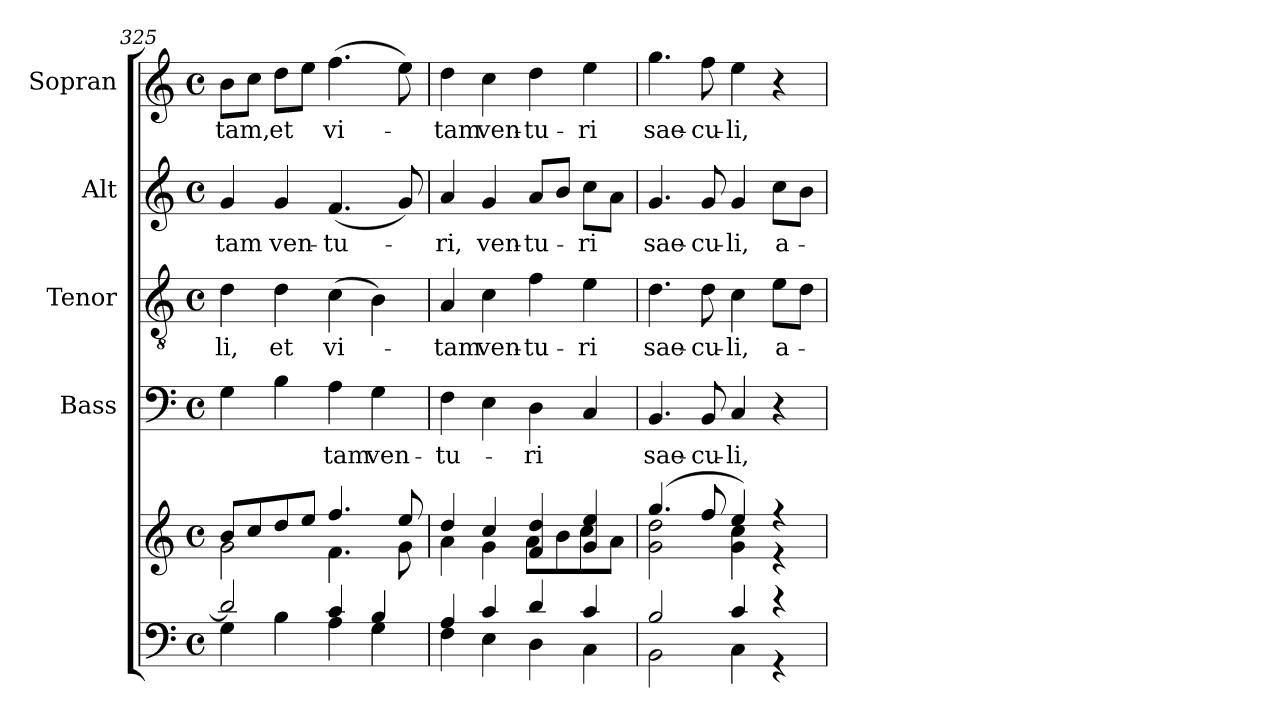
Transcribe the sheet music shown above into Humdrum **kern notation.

**kern	**kern	**kern	**text	**kern	**text	**kern	**text	**kern	**text
*part5	*part5	*part4	*part4	*part3	*part3	*part2	*part2	*part1	*part1
*staff6	*staff5	*staff4	*staff4	*staff3	*staff3	*staff2	*staff2	*staff1	*staff1
*	*	*I"Bass	*	*I"Tenor	*	*I"Alt	*	*I"Sopran	*
*	*	*I'B.	*	*I'T.	*	*I'A.	*	*I'S.	*
!!LO:PB:g=z
*clefF4	*clefG2	*clefF4	*	*clefGv2	*	*clefG2	*	*clefG2	*
*k[]	*k[]	*k[]	*	*k[]	*	*k[]	*	*k[]	*
*C:	*C:	*C:	*	*C:	*	*C:	*	*C:	*
*M4/4	*M4/4	*M4/4	*	*M4/4	*	*M4/4	*	*M4/4	*
*met(c)	*met(c)	*met(c)	*	*met(c)	*	*met(c)	*	*met(c)	*
=325	=325	=325	=325	=325	=325	=325	=325	=325	=325
*^	*^	*	*	*	*	*	*	*	*
!	!	!	!	!	!	!	!LO:LY:b	!	!LO:LY:b	!	!LO:LY:b
2d/]	4G\	8b/L	2g\	4G\	.	4d\	-li,	4g/	-tam	8b\L	-tam,
.	.	8cc/	.	.	.	.	.	.	.	8cc\J	.
!	!	!	!	!	!	!	!LO:LY:b	!	!LO:LY:b	!	!LO:LY:b
.	4B\	8dd/	.	4B\	.	4d\	et	4g/	ven-	8dd\L	et
.	.	8ee/J	.	.	.	.	.	.	.	8ee\J	.
!	!	!	!	!	!LO:LY:b	!	!LO:LY:b	!	!LO:LY:b	!	!LO:LY:b
4c/	4A\	4.ff/	4.f\	4A\	-tam	(>4c\	vi-	(<4.f/	-tu-	(>4.ff\	vi-
!	!	!	!	!	!LO:LY:b	!	!	!	!	!	!
4B/	4G\	.	.	4G\	ven-	4B\)	.	.	.	.	.
.	.	8ee/	8g\	.	.	.	.	8g/)	.	8ee\)	.
=326	=326	=326	=326	=326	=326	=326	=326	=326	=326	=326	=326
!	!	!	!	!	!LO:LY:b	!	!LO:LY:b	!	!LO:LY:b	!	!LO:LY:b
4A/	4F\	4dd/	4a\	4F\	-tu-	4A/	-tam	4a/	-ri,	4dd\	-tam
!	!	!	!	!	!	!	!LO:LY:b	!	!LO:LY:b	!	!LO:LY:b
4c/	4E\	4cc/	4g\	4E\	.	4c\	ven-	4g/	ven-	4cc\	ven-
!	!	!	!	!	!LO:LY:b	!	!LO:LY:b	!	!LO:LY:b	!	!LO:LY:b
4d/	4D\	4f/ 4dd/	8a\L	4D\	-ri	4f\	-tu-	8a/L	-tu-	4dd\	-tu-
.	.	.	8b\	.	.	.	.	8b/J	.	.	.
!	!	!	!	!	!	!	!LO:LY:b	!	!LO:LY:b	!	!LO:LY:b
4c/	4C\	4g/ 4ee/	8cc\	4C/	.	4e\	-ri	8cc\L	-ri	4ee\	-ri
.	.	.	8a\J	.	.	.	.	8a\J	.	.	.
=327	=327	=327	=327	=327	=327	=327	=327	=327	=327	=327	=327
!	!	!	!	!	!LO:LY:b	!	!LO:LY:b	!	!LO:LY:b	!	!LO:LY:b
2B/	2BB\	(4.gg/	2g\ 2dd\	4.BB/	sae-	4.d\	sae-	4.g/	sae-	4.gg\	sae-
!	!	!	!	!	!LO:LY:b	!	!LO:LY:b	!	!LO:LY:b	!	!LO:LY:b
.	.	8ff/	.	8BB/	-cu-	8d\	-cu-	8g/	-cu-	8ff\	-cu-
!	!	!	!	!	!LO:LY:b	!	!LO:LY:b	!	!LO:LY:b	!	!LO:LY:b
4c/	4C\	4ee/)	4g\ 4cc\	4C/	-li,	4c\	-li,	4g/	-li,	4ee\	-li,
!	!	!	!	!	!	!	!LO:LY:b	!	!LO:LY:b	!	!
4r	4r	4r	4r	4r	.	8e\L	a-	8cc\L	a-	4r	.
.	.	.	.	.	.	8d\J	.	8b\J	.	.	.
*v	*v	*	*	*	*	*	*	*	*	*	*
*	*v	*v	*	*	*	*	*	*	*	*
=	=	=	=	=	=	=	=	=	=
*-	*-	*-	*-	*-	*-	*-	*-	*-	*-
